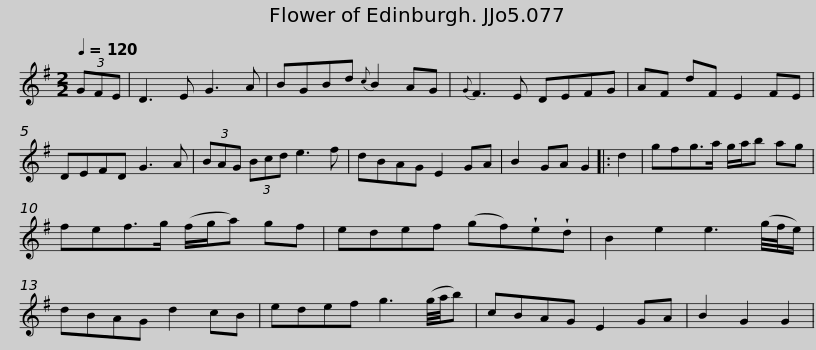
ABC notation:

X:1
L:1/8
Q:1/4=120
M:2/2
I:linebreak $
K:G
V:1 treble
V:1
 (3GFE | D3 E G3 A | BGBd{c} B2 AG |{G} F3 E DEFG | AF dF E2 FE | %5
 DEFD G3 A |$ (3BAG (3Bcd e3 f | dBAG E2 GA | B2 GA G2 |: d2 | %10
 gfg>a g/a/b ag | fef>g (f/g/a) gf |$ edef (gf)!wedge!e!wedge!d | B2 e2 e3 (g/4f/4e/) | dBAG d2 cB | %15
 edef g3 (g/4a/4b) | cBAG E2 GA | B2 G2 G2 | %18
